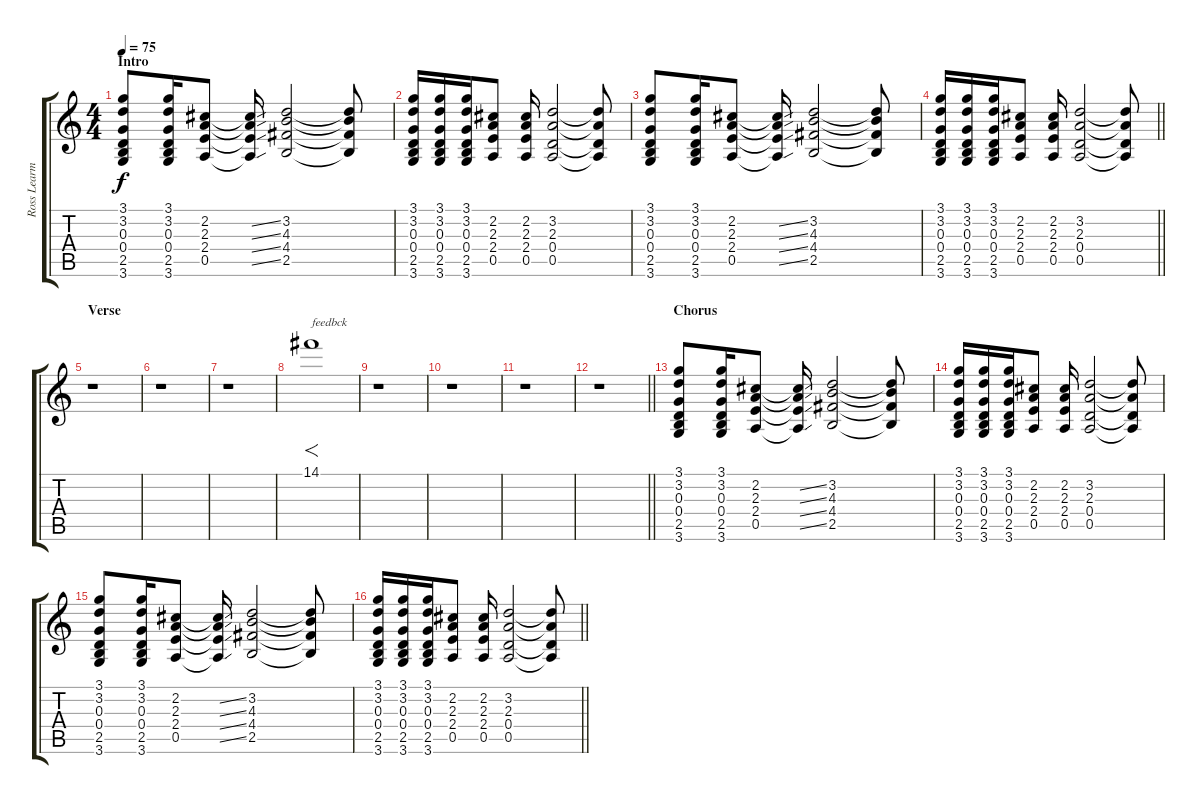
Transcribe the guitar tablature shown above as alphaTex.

\track ("Ross Learmonth (Rhythm Guitar)" "Ross Learm") {instrument distortionguitar}
\staff {score tabs}
\tuning (E4 B3 G3 D3 A2 E2) {hide}
\ts (4 4)
\section ("" "Intro")
\tempo 75
\clef g2
\ks c
(3.1 3.2 0.3 0.4 2.5 3.6).8{dy f instrument distortionguitar} (3.1 3.2 0.3 0.4 2.5 3.6).16 (2.2 2.3 2.4 0.5).8 (2.2{ss t} 2.3{ss t} 2.4{ss t} 0.5{ss t}).16 (3.2 4.3 4.4 2.5).2 (3.2{t} 4.3{t} 4.4{t} 2.5{t}).8 |
(3.1 3.2 0.3 0.4 2.5 3.6).16 (3.1 3.2 0.3 0.4 2.5 3.6).16 (3.1 3.2 0.3 0.4 2.5 3.6).16 (2.2 2.3 2.4 0.5).8 (2.2 2.3 2.4 0.5).16 (3.2 2.3 0.4 0.5).2 (3.2{t} 2.3{t} 0.4{t} 0.5{t}).8 |
(3.1 3.2 0.3 0.4 2.5 3.6).8 (3.1 3.2 0.3 0.4 2.5 3.6).16 (2.2 2.3 2.4 0.5).8 (2.2{ss t} 2.3{ss t} 2.4{ss t} 0.5{ss t}).16 (3.2 4.3 4.4 2.5).2 (3.2{t} 4.3{t} 4.4{t} 2.5{t}).8 |
\barLineRight lightlight
(3.1 3.2 0.3 0.4 2.5 3.6).16 (3.1 3.2 0.3 0.4 2.5 3.6).16 (3.1 3.2 0.3 0.4 2.5 3.6).16 (2.2 2.3 2.4 0.5).8 (2.2 2.3 2.4 0.5).16 (3.2 2.3 0.4 0.5).2 (3.2{t} 2.3{t} 0.4{t} 0.5{t}).8 |
\section ("" "Verse")
r.1 |
r.1 |
r.1 |
14.1.1{f txt "feedbck"} |
r.1 |
r.1 |
r.1 |
\barLineRight lightlight
r.1 |
\section ("" "Chorus")
(3.1 3.2 0.3 0.4 2.5 3.6).8 (3.1 3.2 0.3 0.4 2.5 3.6).16 (2.2 2.3 2.4 0.5).8 (2.2{ss t} 2.3{ss t} 2.4{ss t} 0.5{ss t}).16 (3.2 4.3 4.4 2.5).2 (3.2{t} 4.3{t} 4.4{t} 2.5{t}).8 |
(3.1 3.2 0.3 0.4 2.5 3.6).16 (3.1 3.2 0.3 0.4 2.5 3.6).16 (3.1 3.2 0.3 0.4 2.5 3.6).16 (2.2 2.3 2.4 0.5).8 (2.2 2.3 2.4 0.5).16 (3.2 2.3 0.4 0.5).2 (3.2{t} 2.3{t} 0.4{t} 0.5{t}).8 |
(3.1 3.2 0.3 0.4 2.5 3.6).8 (3.1 3.2 0.3 0.4 2.5 3.6).16 (2.2 2.3 2.4 0.5).8 (2.2{ss t} 2.3{ss t} 2.4{ss t} 0.5{ss t}).16 (3.2 4.3 4.4 2.5).2 (3.2{t} 4.3{t} 4.4{t} 2.5{t}).8 |
\barLineRight lightlight
(3.1 3.2 0.3 0.4 2.5 3.6).16 (3.1 3.2 0.3 0.4 2.5 3.6).16 (3.1 3.2 0.3 0.4 2.5 3.6).16 (2.2 2.3 2.4 0.5).8 (2.2 2.3 2.4 0.5).16 (3.2 2.3 0.4 0.5).2 (3.2{t} 2.3{t} 0.4{t} 0.5{t}).8
